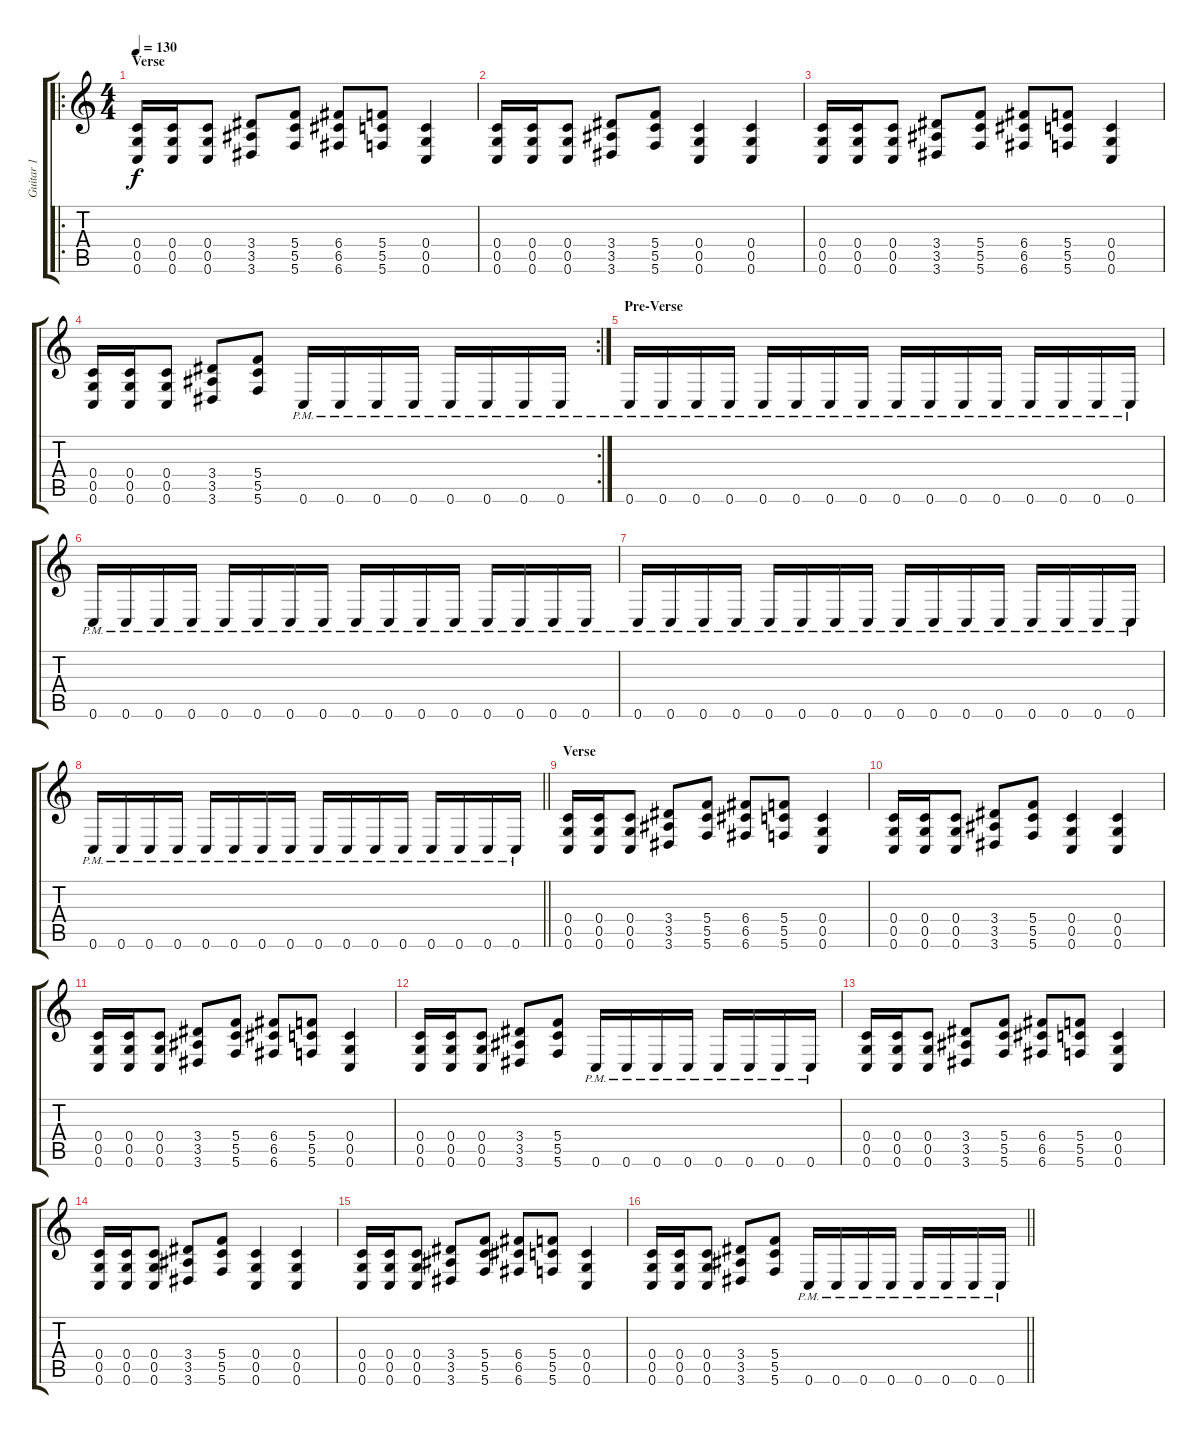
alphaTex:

\track ("Guitar 1" "Guitar 1") {instrument overdrivenguitar}
\staff {score tabs}
\tuning (D4 A3 F3 C3 G2 C2) {hide}
\ro
\ts (4 4)
\section ("" "Verse")
\tempo 130
\clef g2
\ks c
(0.4 0.5 0.6).16{dy f} (0.4 0.5 0.6).16 (0.4 0.5 0.6).8 (3.4 3.5 3.6).8 (5.4 5.5 5.6).8 (6.4 6.5 6.6).8 (5.4 5.5 5.6).8 (0.4 0.5 0.6).4 |
(0.4 0.5 0.6).16 (0.4 0.5 0.6).16 (0.4 0.5 0.6).8 (3.4 3.5 3.6).8 (5.4 5.5 5.6).8 (0.4 0.5 0.6).4 (0.4 0.5 0.6).4 |
(0.4 0.5 0.6).16 (0.4 0.5 0.6).16 (0.4 0.5 0.6).8 (3.4 3.5 3.6).8 (5.4 5.5 5.6).8 (6.4 6.5 6.6).8 (5.4 5.5 5.6).8 (0.4 0.5 0.6).4 |
\rc 2
(0.4 0.5 0.6).16 (0.4 0.5 0.6).16 (0.4 0.5 0.6).8 (3.4 3.5 3.6).8 (5.4 5.5 5.6).8 0.6{pm}.16 0.6{pm}.16 0.6{pm}.16 0.6{pm}.16 0.6{pm}.16 0.6{pm}.16 0.6{pm}.16 0.6{pm}.16 |
\section ("" "Pre-Verse")
0.6{pm}.16 0.6{pm}.16 0.6{pm}.16 0.6{pm}.16 0.6{pm}.16 0.6{pm}.16 0.6{pm}.16 0.6{pm}.16 0.6{pm}.16 0.6{pm}.16 0.6{pm}.16 0.6{pm}.16 0.6{pm}.16 0.6{pm}.16 0.6{pm}.16 0.6{pm}.16 |
0.6{pm}.16 0.6{pm}.16 0.6{pm}.16 0.6{pm}.16 0.6{pm}.16 0.6{pm}.16 0.6{pm}.16 0.6{pm}.16 0.6{pm}.16 0.6{pm}.16 0.6{pm}.16 0.6{pm}.16 0.6{pm}.16 0.6{pm}.16 0.6{pm}.16 0.6{pm}.16 |
0.6{pm}.16 0.6{pm}.16 0.6{pm}.16 0.6{pm}.16 0.6{pm}.16 0.6{pm}.16 0.6{pm}.16 0.6{pm}.16 0.6{pm}.16 0.6{pm}.16 0.6{pm}.16 0.6{pm}.16 0.6{pm}.16 0.6{pm}.16 0.6{pm}.16 0.6{pm}.16 |
\barLineRight lightlight
0.6{pm}.16 0.6{pm}.16 0.6{pm}.16 0.6{pm}.16 0.6{pm}.16 0.6{pm}.16 0.6{pm}.16 0.6{pm}.16 0.6{pm}.16 0.6{pm}.16 0.6{pm}.16 0.6{pm}.16 0.6{pm}.16 0.6{pm}.16 0.6{pm}.16 0.6{pm}.16 |
\section ("" "Verse")
(0.4 0.5 0.6).16 (0.4 0.5 0.6).16 (0.4 0.5 0.6).8 (3.4 3.5 3.6).8 (5.4 5.5 5.6).8 (6.4 6.5 6.6).8 (5.4 5.5 5.6).8 (0.4 0.5 0.6).4 |
(0.4 0.5 0.6).16 (0.4 0.5 0.6).16 (0.4 0.5 0.6).8 (3.4 3.5 3.6).8 (5.4 5.5 5.6).8 (0.4 0.5 0.6).4 (0.4 0.5 0.6).4 |
(0.4 0.5 0.6).16 (0.4 0.5 0.6).16 (0.4 0.5 0.6).8 (3.4 3.5 3.6).8 (5.4 5.5 5.6).8 (6.4 6.5 6.6).8 (5.4 5.5 5.6).8 (0.4 0.5 0.6).4 |
(0.4 0.5 0.6).16 (0.4 0.5 0.6).16 (0.4 0.5 0.6).8 (3.4 3.5 3.6).8 (5.4 5.5 5.6).8 0.6{pm}.16 0.6{pm}.16 0.6{pm}.16 0.6{pm}.16 0.6{pm}.16 0.6{pm}.16 0.6{pm}.16 0.6{pm}.16 |
(0.4 0.5 0.6).16 (0.4 0.5 0.6).16 (0.4 0.5 0.6).8 (3.4 3.5 3.6).8 (5.4 5.5 5.6).8 (6.4 6.5 6.6).8 (5.4 5.5 5.6).8 (0.4 0.5 0.6).4 |
(0.4 0.5 0.6).16 (0.4 0.5 0.6).16 (0.4 0.5 0.6).8 (3.4 3.5 3.6).8 (5.4 5.5 5.6).8 (0.4 0.5 0.6).4 (0.4 0.5 0.6).4 |
(0.4 0.5 0.6).16 (0.4 0.5 0.6).16 (0.4 0.5 0.6).8 (3.4 3.5 3.6).8 (5.4 5.5 5.6).8 (6.4 6.5 6.6).8 (5.4 5.5 5.6).8 (0.4 0.5 0.6).4 |
\barLineRight lightlight
(0.4 0.5 0.6).16 (0.4 0.5 0.6).16 (0.4 0.5 0.6).8 (3.4 3.5 3.6).8 (5.4 5.5 5.6).8 0.6{pm}.16 0.6{pm}.16 0.6{pm}.16 0.6{pm}.16 0.6{pm}.16 0.6{pm}.16 0.6{pm}.16 0.6{pm}.16
